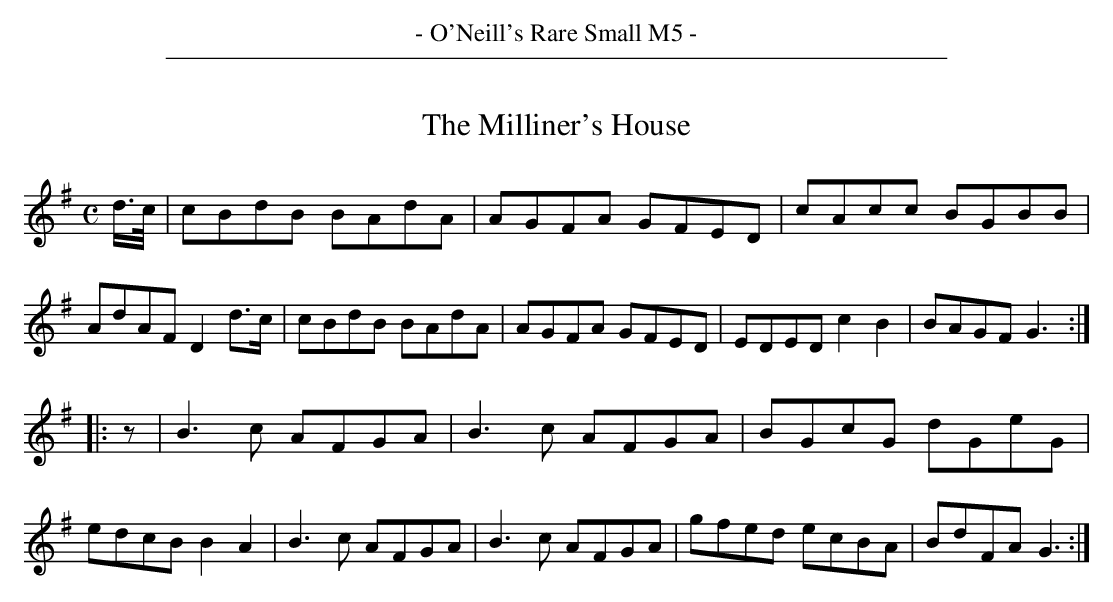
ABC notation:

X:1
T: The Milliner's House
M: C
L: 1/8
K: G
d/>c/ |\
cBdB BAdA | AGFA GFED | cAcc BGBB | AdAF D2d>c |\
cBdB BAdA | AGFA GFED | EDED c2B2 | BAGF G3 ::
z |\
B3c AFGA | B3c AFGA | BGcG dGeG | edcB B2A2 |\
B3c AFGA | B3c AFGA | gfed ecBA | BdFA G3 :|
